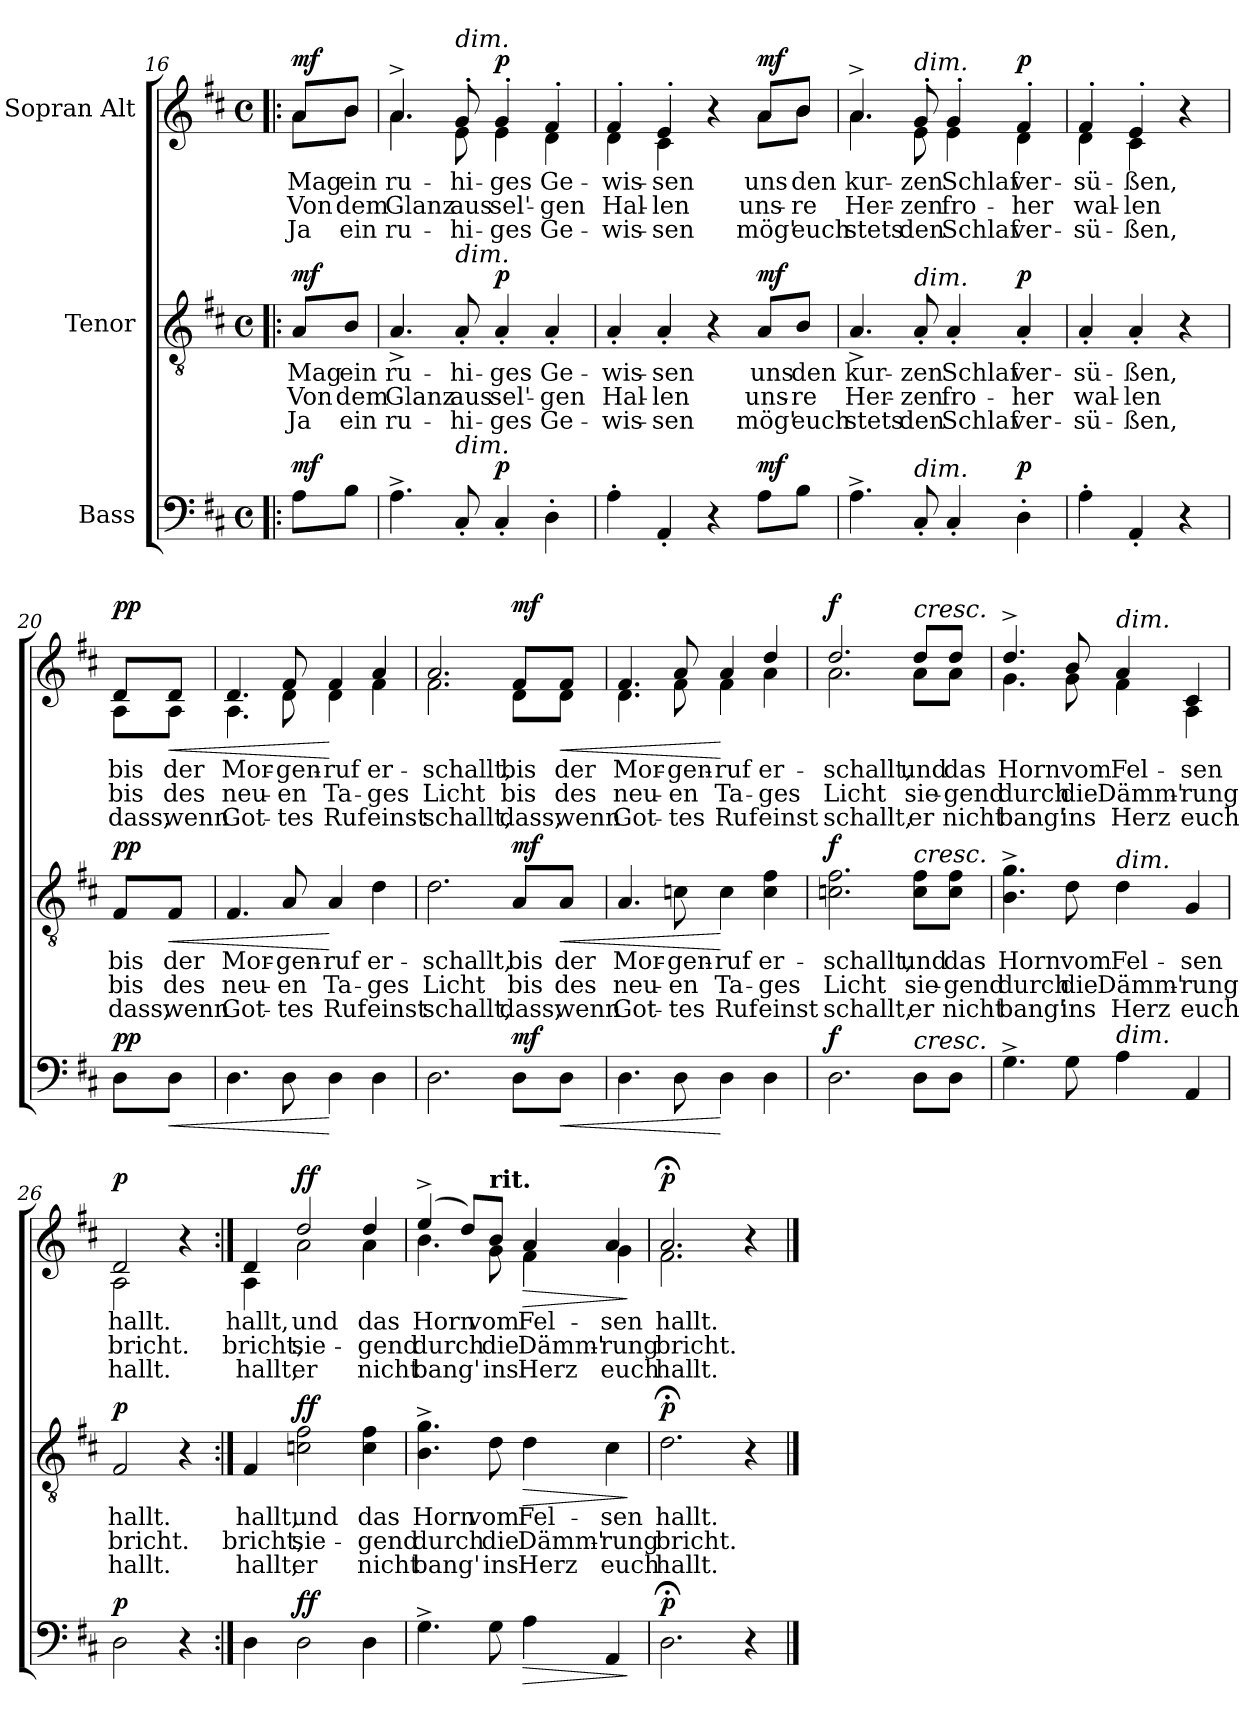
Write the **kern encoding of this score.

**kern	**dynam	**kern	**text	**text	**text	**dynam	**kern	**text	**text	**text	**dynam
*part3	*part3	*part2	*part2	*part2	*part2	*part2	*part1	*part1	*part1	*part1	*part1
*staff3	*staff3	*staff2	*staff2	*staff2	*staff2	*staff2	*staff1	*staff1	*staff1	*staff1	*staff1
*I"Bass	*	*I"Tenor	*	*	*	*	*I"Sopran Alt	*	*	*	*
!!LO:PB:g=z
*clefF4	*	*clefGv2	*	*	*	*	*clefG2	*	*	*	*
*k[f#c#]	*	*k[f#c#]	*	*	*	*	*k[f#c#]	*	*	*	*
*M4/4	*	*M4/4	*	*	*	*	*M4/4	*	*	*	*
*met(c)	*	*met(c)	*	*	*	*	*met(c)	*	*	*	*
=16X1!|:	=16X1!|:	=16X1!|:	=16X1!|:	=16X1!|:	=16X1!|:	=16X1!|:	=16X1!|:	=16X1!|:	=16X1!|:	=16X1!|:	=16X1!|:
!	!LO:DY:a	!	!LO:LY:b	!LO:LY:b	!LO:LY:b	!LO:DY:a	!	!LO:LY:b	!LO:LY:b	!LO:LY:b	!LO:DY:a
*	*	*	*	*	*	*	*^	*	*	*	*
8A\L	mf	8A/L	Mag	Von	Ja	mf	8a/L	8a\L	Mag	Von	Ja	mf
!	!	!	!LO:LY:b	!LO:LY:b	!LO:LY:b	!	!	!	!LO:LY:b	!LO:LY:b	!LO:LY:b	!
8B\J	.	8B/J	ein	dem	ein	.	8b/J	8b\J	ein	dem	ein	.
=17	=17	=17	=17	=17	=17	=17	=17	=17	=17	=17	=17	=17
!	!	!	!LO:LY:b	!LO:LY:b	!LO:LY:b	!	!	!	!LO:LY:b	!LO:LY:b	!LO:LY:b	!
4.A^\	.	4.A^/	ru-	Glanz	ru-	.	4.a^/	4.a\	ru-	Glanz	ru-	.
!	!	!	!	!	!	!	!LO:TX:a:i:t=dim.	!	!	!	!	!
!	!	!LO:TX:a:i:t=dim.	!	!	!	!	!	!	!	!	!	!
!LO:TX:a:i:t=dim.	!	!	!	!	!	!	!	!	!	!	!	!
!	!	!	!LO:LY:b	!LO:LY:b	!LO:LY:b	!	!	!	!LO:LY:b	!LO:LY:b	!LO:LY:b	!
8C#'/	.	8A'/	-hi-	aus	-hi-	.	8g'/	8e\	-hi-	aus	-hi-	.
!	!LO:DY:a	!	!LO:LY:b	!LO:LY:b	!LO:LY:b	!LO:DY:a	!	!	!LO:LY:b	!LO:LY:b	!LO:LY:b	!LO:DY:a
4C#'/	p	4A'/	-ges	sel'-	-ges	p	4g'/	4e\	-ges	sel'-	-ges	p
!	!	!	!LO:LY:b	!LO:LY:b	!LO:LY:b	!	!	!	!LO:LY:b	!LO:LY:b	!LO:LY:b	!
4D'\	.	4A'/	Ge-	-gen	Ge-	.	4f#'/	4d\	Ge-	-gen	Ge-	.
=18	=18	=18	=18	=18	=18	=18	=18	=18	=18	=18	=18	=18
!	!	!	!LO:LY:b	!LO:LY:b	!LO:LY:b	!	!	!	!LO:LY:b	!LO:LY:b	!LO:LY:b	!
4A'\	.	4A'/	-wis-	Hal-	-wis-	.	4f#'/	4d\	-wis-	Hal-	-wis-	.
!	!	!	!LO:LY:b	!LO:LY:b	!LO:LY:b	!	!	!	!LO:LY:b	!LO:LY:b	!LO:LY:b	!
4AA'/	.	4A'/	-sen	-len	-sen	.	4e'/	4c#\	-sen	-len	-sen	.
4r	.	4r	.	.	.	.	4r	4ryy	.	.	.	.
!	!LO:DY:a	!	!LO:LY:b	!LO:LY:b	!LO:LY:b	!LO:DY:a	!	!	!LO:LY:b	!LO:LY:b	!LO:LY:b	!LO:DY:a
8A\L	mf	8A/L	uns	uns-	mög'	mf	8a/L	8a\L	uns	uns-	mög'	mf
!	!	!	!LO:LY:b	!LO:LY:b	!LO:LY:b	!	!	!	!LO:LY:b	!LO:LY:b	!LO:LY:b	!
8B\J	.	8B/J	den	-re	euch	.	8b/J	8b\J	den	-re	euch	.
=19	=19	=19	=19	=19	=19	=19	=19	=19	=19	=19	=19	=19
!	!	!	!LO:LY:b	!LO:LY:b	!LO:LY:b	!	!	!	!LO:LY:b	!LO:LY:b	!LO:LY:b	!
4.A^\	.	4.A^/	kur-	Her-	stets	.	4.a^/	4.a\	kur-	Her-	stets	.
!	!	!	!	!	!	!	!LO:TX:a:i:t=dim.	!	!	!	!	!
!	!	!LO:TX:a:i:t=dim.	!	!	!	!	!	!	!	!	!	!
!LO:TX:a:i:t=dim.	!	!	!	!	!	!	!	!	!	!	!	!
!	!	!	!LO:LY:b	!LO:LY:b	!LO:LY:b	!	!	!	!LO:LY:b	!LO:LY:b	!LO:LY:b	!
8C#'/	.	8A'/	-zen	-zen	den	.	8g'/	8e\	-zen	-zen	den	.
!	!	!	!LO:LY:b	!LO:LY:b	!LO:LY:b	!	!	!	!LO:LY:b	!LO:LY:b	!LO:LY:b	!
4C#'/	.	4A'/	Schlaf	fro-	Schlaf	.	4g'/	4e\	Schlaf	fro-	Schlaf	.
!	!LO:DY:a	!	!LO:LY:b	!LO:LY:b	!LO:LY:b	!LO:DY:a	!	!	!LO:LY:b	!LO:LY:b	!LO:LY:b	!LO:DY:a
4D'\	p	4A'/	ver-	-her	ver-	p	4f#'/	4d\	ver-	-her	ver-	p
=20	=20	=20	=20	=20	=20	=20	=20	=20	=20	=20	=20	=20
!	!	!	!LO:LY:b	!LO:LY:b	!LO:LY:b	!	!	!	!LO:LY:b	!LO:LY:b	!LO:LY:b	!
4A'\	.	4A'/	-sü-	wal-	-sü-	.	4f#'/	4d\	-sü-	wal-	-sü-	.
!	!	!	!LO:LY:b	!LO:LY:b	!LO:LY:b	!	!	!	!LO:LY:b	!LO:LY:b	!LO:LY:b	!
4AA'/	.	4A'/	-ßen,	-len	-ßen,	.	4e'/	4c#\	-ßen,	-len	-ßen,	.
4r	.	4r	.	.	.	.	4r	4ryy	.	.	.	.
!!LO:LB:g=z	!!
=20X2	=20X2	=20X2	=20X2	=20X2	=20X2	=20X2	=20X2	=20X2	=20X2	=20X2	=20X2	=20X2
!	!LO:DY:a	!	!LO:LY:b	!LO:LY:b	!LO:LY:b	!LO:DY:a	!	!	!LO:LY:b	!LO:LY:b	!LO:LY:b	!LO:DY:a
8D\L	pp	8F#/L	bis	bis	dass,	pp	8d/L	8A\L	bis	bis	dass,	pp
!	!LO:HP:b	!	!LO:LY:b	!LO:LY:b	!LO:LY:b	!LO:HP:b	!	!	!LO:LY:b	!LO:LY:b	!LO:LY:b	!LO:HP:b
8D\J	<	8F#/J	der	des	wenn	<	8d/J	8A\J	der	des	wenn	<
=21	=21	=21	=21	=21	=21	=21	=21	=21	=21	=21	=21	=21
!	!	!	!LO:LY:b	!LO:LY:b	!LO:LY:b	!	!	!	!LO:LY:b	!LO:LY:b	!LO:LY:b	!
4.D\	.	4.F#/	Mor-	neu-	Got-	.	4.d/	4.A\	Mor-	neu-	Got-	.
!	!	!	!LO:LY:b	!LO:LY:b	!LO:LY:b	!	!	!	!LO:LY:b	!LO:LY:b	!LO:LY:b	!
8D\	.	8A/	-gen-	-en	-tes	.	8f#/	8d\	-gen-	-en	-tes	.
!	!	!	!LO:LY:b	!LO:LY:b	!LO:LY:b	!	!	!	!LO:LY:b	!LO:LY:b	!LO:LY:b	!
4D\	[	4A/	-ruf	Ta-	Ruf	[	4f#/	4d\	-ruf	Ta-	Ruf	[
!	!	!	!LO:LY:b	!LO:LY:b	!LO:LY:b	!	!	!	!LO:LY:b	!LO:LY:b	!LO:LY:b	!
4D\	.	4d\	er-	-ges	einst	.	4a/	4f#\	er-	-ges	einst	.
=22	=22	=22	=22	=22	=22	=22	=22	=22	=22	=22	=22	=22
!	!	!	!LO:LY:b	!LO:LY:b	!LO:LY:b	!	!	!	!LO:LY:b	!LO:LY:b	!LO:LY:b	!
2.D\	.	2.d\	-schallt,	Licht	schallt,	.	2.a/	2.f#\	-schallt,	Licht	schallt,	.
!	!LO:DY:a	!	!LO:LY:b	!LO:LY:b	!LO:LY:b	!LO:DY:a	!	!	!LO:LY:b	!LO:LY:b	!LO:LY:b	!LO:DY:a
8D\L	mf	8A/L	bis	bis	dass,	mf	8f#/L	8d\L	bis	bis	dass,	mf
!	!LO:HP:b	!	!LO:LY:b	!LO:LY:b	!LO:LY:b	!LO:HP:b	!	!	!LO:LY:b	!LO:LY:b	!LO:LY:b	!LO:HP:b
8D\J	<	8A/J	der	des	wenn	<	8f#/J	8d\J	der	des	wenn	<
=23	=23	=23	=23	=23	=23	=23	=23	=23	=23	=23	=23	=23
!	!	!	!LO:LY:b	!LO:LY:b	!LO:LY:b	!	!	!	!LO:LY:b	!LO:LY:b	!LO:LY:b	!
4.D\	.	4.A/	Mor-	neu-	Got-	.	4.f#/	4.d\	Mor-	neu-	Got-	.
!	!	!	!LO:LY:b	!LO:LY:b	!LO:LY:b	!	!	!	!LO:LY:b	!LO:LY:b	!LO:LY:b	!
8D\	.	8cn\	-gen-	-en	-tes	.	8a/	8f#\	-gen-	-en	-tes	.
!	!	!	!LO:LY:b	!LO:LY:b	!LO:LY:b	!	!	!	!LO:LY:b	!LO:LY:b	!LO:LY:b	!
4D\	[	4c\	-ruf	Ta-	Ruf	[	4a/	4f#\	-ruf	Ta-	Ruf	[
!	!	!	!LO:LY:b	!LO:LY:b	!LO:LY:b	!	!	!	!LO:LY:b	!LO:LY:b	!LO:LY:b	!
4D\	.	4c\ 4f#\	er-	-ges	einst	.	4dd/	4a\	er-	-ges	einst	.
=24	=24	=24	=24	=24	=24	=24	=24	=24	=24	=24	=24	=24
!	!LO:DY:a	!	!LO:LY:b	!LO:LY:b	!LO:LY:b	!LO:DY:a	!	!	!LO:LY:b	!LO:LY:b	!LO:LY:b	!LO:DY:a
2.D\	f	2.cn\ 2.f#\	-schallt,	Licht	schallt,	f	2.dd/	2.a\	-schallt,	Licht	schallt,	f
!	!	!	!	!	!	!	!LO:TX:a:i:t=cresc.	!	!	!	!	!
!	!	!LO:TX:a:i:t=cresc.	!	!	!	!	!	!	!	!	!	!
!LO:TX:a:i:t=cresc.	!	!	!	!	!	!	!	!	!	!	!	!
!	!	!	!LO:LY:b	!LO:LY:b	!LO:LY:b	!	!	!	!LO:LY:b	!LO:LY:b	!LO:LY:b	!
8D\L	.	8c\ 8f#\L	und	sie-	er	.	8dd/L	8a\L	und	sie-	er	.
!	!	!	!LO:LY:b	!LO:LY:b	!LO:LY:b	!	!	!	!LO:LY:b	!LO:LY:b	!LO:LY:b	!
8D\J	.	8c\ 8f#\J	das	-gend	nicht	.	8dd/J	8a\J	das	-gend	nicht	.
!!LO:LB:g=z	!!
=25	=25	=25	=25	=25	=25	=25	=25	=25	=25	=25	=25	=25
!	!	!	!LO:LY:b	!LO:LY:b	!LO:LY:b	!	!	!	!LO:LY:b	!LO:LY:b	!LO:LY:b	!
4.G^\	.	4.B\^ 4.g\^	Horn	durch	bang'	.	4.dd^/	4.g\	Horn	durch	bang'	.
!	!	!	!LO:LY:b	!LO:LY:b	!LO:LY:b	!	!	!	!LO:LY:b	!LO:LY:b	!LO:LY:b	!
8G\	.	8d\	vom	die	ins	.	8b/	8g\	vom	die	ins	.
!	!	!	!	!	!	!	!LO:TX:a:i:t=dim.	!	!	!	!	!
!	!	!LO:TX:a:i:t=dim.	!	!	!	!	!	!	!	!	!	!
!LO:TX:a:i:t=dim.	!	!	!	!	!	!	!	!	!	!	!	!
!	!	!	!LO:LY:b	!LO:LY:b	!LO:LY:b	!	!	!	!LO:LY:b	!LO:LY:b	!LO:LY:b	!
4A\	.	4d\	Fel-	Dämm'-	Herz	.	4a/	4f#\	Fel-	Dämm'-	Herz	.
!	!	!	!LO:LY:b	!LO:LY:b	!LO:LY:b	!	!	!	!LO:LY:b	!LO:LY:b	!LO:LY:b	!
4AA/	.	4G/	-sen	-rung	euch	.	4c#/	4A\	-sen	-rung	euch	.
=26	=26	=26	=26	=26	=26	=26	=26	=26	=26	=26	=26	=26
!	!LO:DY:a	!	!LO:LY:b	!LO:LY:b	!LO:LY:b	!LO:DY:a	!	!	!LO:LY:b	!LO:LY:b	!LO:LY:b	!LO:DY:a
2D\	p	2F#/	hallt.	bricht.	hallt.	p	2d/	2A\	hallt.	bricht.	hallt.	p
4r	.	4r	.	.	.	.	4r	4ryy	.	.	.	.
=27:|!	=27:|!	=27:|!	=27:|!	=27:|!	=27:|!	=27:|!	=27:|!	=27:|!	=27:|!	=27:|!	=27:|!	=27:|!
!	!	!	!LO:LY:b	!LO:LY:b	!LO:LY:b	!	!	!	!LO:LY:b	!LO:LY:b	!LO:LY:b	!
4D\	.	4F#/	hallt,	bricht,	hallt,	.	4d/	4A\	hallt,	bricht,	hallt,	.
!	!LO:DY:a	!	!LO:LY:b	!LO:LY:b	!LO:LY:b	!LO:DY:a	!	!	!LO:LY:b	!LO:LY:b	!LO:LY:b	!LO:DY:a
2D\	ff	2cn\ 2f#\	und	sie-	er	ff	2dd/	2a\	und	sie-	er	ff
!	!	!	!LO:LY:b	!LO:LY:b	!LO:LY:b	!	!	!	!LO:LY:b	!LO:LY:b	!LO:LY:b	!
4D\	.	4c\ 4f#\	das	-gend	nicht	.	4dd/	4a\	das	-gend	nicht	.
=28	=28	=28	=28	=28	=28	=28	=28	=28	=28	=28	=28	=28
!	!	!	!LO:LY:b	!LO:LY:b	!LO:LY:b	!	!	!	!LO:LY:b	!LO:LY:b	!LO:LY:b	!
4.G^\	.	4.B\^ 4.g\^	Horn	durch	bang'	.	(4ee^/	4.b\	-Horn	durch	bang'	.
.	.	.	.	.	.	.	8dd/L)	.	.	.	.	.
!	!	!	!	!	!	!	!LO:TX:a:B:t=rit.	!	!	!	!	!
!	!	!	!LO:LY:b	!LO:LY:b	!LO:LY:b	!	!	!	!LO:LY:b	!LO:LY:b	!LO:LY:b	!
8G\	.	8d\	vom	die	ins	.	8b/J	8g\	vom	die	ins	.
!	!LO:HP:b	!	!LO:LY:b	!LO:LY:b	!LO:LY:b	!LO:HP:b	!	!	!LO:LY:b	!LO:LY:b	!LO:LY:b	!LO:HP:b
4A\	>	4d\	Fel-	Dämm'-	Herz	>	4a/	4f#\	Fel-	Dämm'-	Herz	>
!	!	!	!LO:LY:b	!LO:LY:b	!LO:LY:b	!	!	!	!LO:LY:b	!LO:LY:b	!LO:LY:b	!
4AA/	.	4c#\	-sen	-rung	euch	.	4a/	4g\	-sen	-rung	euch	.
*	*	*	*	*	*	*	*v	*v	*	*	*	*
.	]	.	.	.	.	]	.	.	.	.	]
=29	=29	=29	=29	=29	=29	=29	=29	=29	=29	=29	=29
!	!LO:DY:a	!	!LO:LY:b	!LO:LY:b	!LO:LY:b	!LO:DY:a	!	!LO:LY:b	!LO:LY:b	!LO:LY:b	!LO:DY:a
*	*	*	*	*	*	*	*^	*	*	*	*
2.D;<\	p	2.d;<\	hallt.	bricht.	hallt.	p	2.a;</	2.f#\	hallt.	bricht.	hallt.	p
4r	.	4r	.	.	.	.	4r	4ryy	.	.	.	.
*	*	*	*	*	*	*	*v	*v	*	*	*	*
==	==	==	==	==	==	==	==	==	==	==	==
*-	*-	*-	*-	*-	*-	*-	*-	*-	*-	*-	*-
